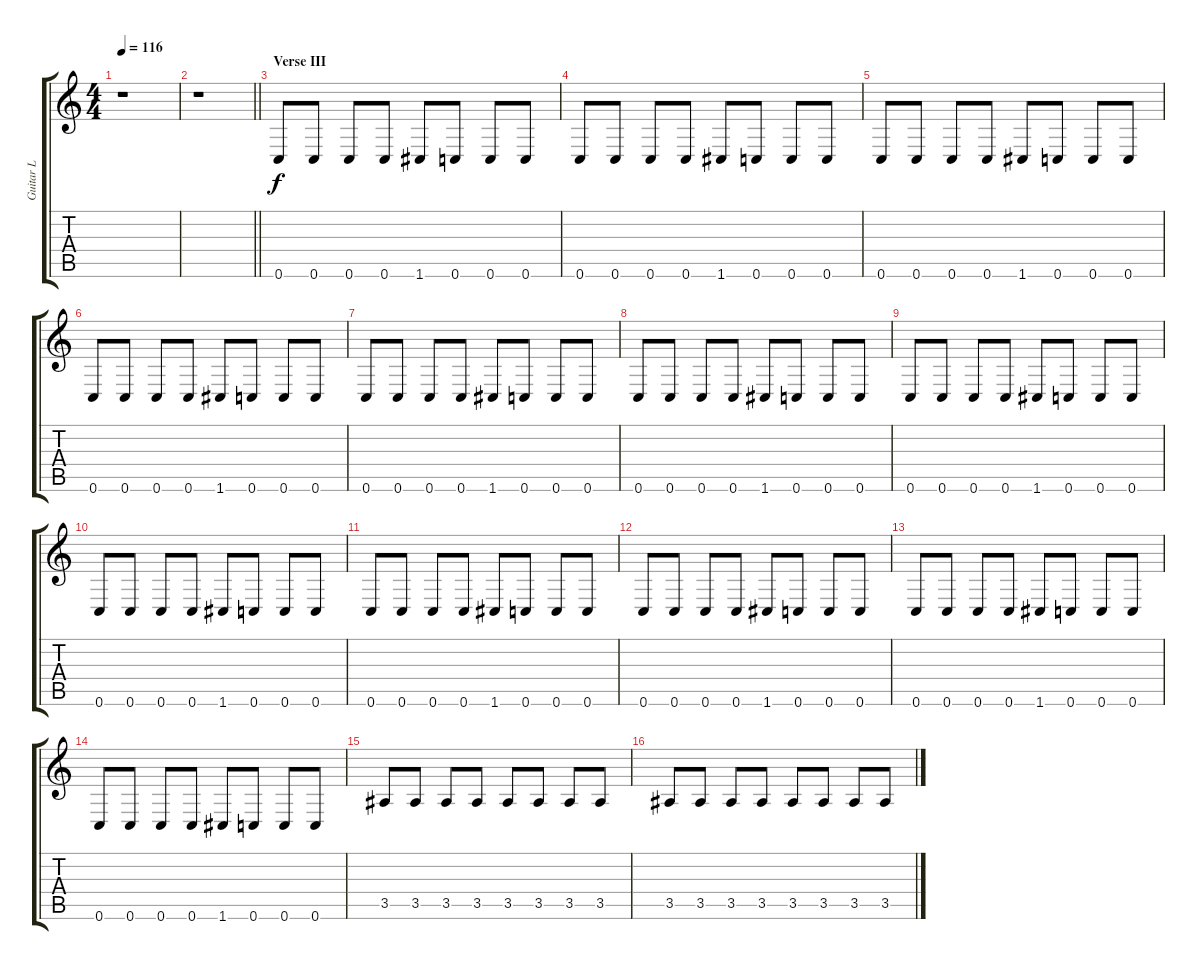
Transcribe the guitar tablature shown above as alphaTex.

\track ("Guitar L" "Guitar L") {instrument distortionguitar}
\staff {score tabs}
\tuning (D4 A3 F3 C3 G2 C2) {hide}
\ts (4 4)
\tempo 116
\clef g2
\ks c
r.1{dy f} |
\barLineRight lightlight
r.1 |
\section ("" "Verse III")
0.6.8{volume 8 instrument distortionguitar} 0.6.8 0.6.8 0.6.8 1.6.8 0.6.8 0.6.8 0.6.8 |
0.6.8 0.6.8 0.6.8 0.6.8 1.6.8 0.6.8 0.6.8 0.6.8 |
0.6.8 0.6.8 0.6.8 0.6.8 1.6.8 0.6.8 0.6.8 0.6.8 |
0.6.8 0.6.8 0.6.8 0.6.8 1.6.8 0.6.8 0.6.8 0.6.8 |
0.6.8 0.6.8 0.6.8 0.6.8 1.6.8 0.6.8 0.6.8 0.6.8 |
0.6.8 0.6.8 0.6.8 0.6.8 1.6.8 0.6.8 0.6.8 0.6.8 |
0.6.8 0.6.8 0.6.8 0.6.8 1.6.8 0.6.8 0.6.8 0.6.8 |
0.6.8 0.6.8 0.6.8 0.6.8 1.6.8 0.6.8 0.6.8 0.6.8 |
0.6.8 0.6.8 0.6.8 0.6.8 1.6.8 0.6.8 0.6.8 0.6.8 |
0.6.8 0.6.8 0.6.8 0.6.8 1.6.8 0.6.8 0.6.8 0.6.8 |
0.6.8 0.6.8 0.6.8 0.6.8 1.6.8 0.6.8 0.6.8 0.6.8 |
0.6.8 0.6.8 0.6.8 0.6.8 1.6.8 0.6.8 0.6.8 0.6.8 |
3.5.8 3.5.8 3.5.8 3.5.8 3.5.8 3.5.8 3.5.8 3.5.8 |
3.5.8 3.5.8 3.5.8 3.5.8 3.5.8 3.5.8 3.5.8 3.5.8
